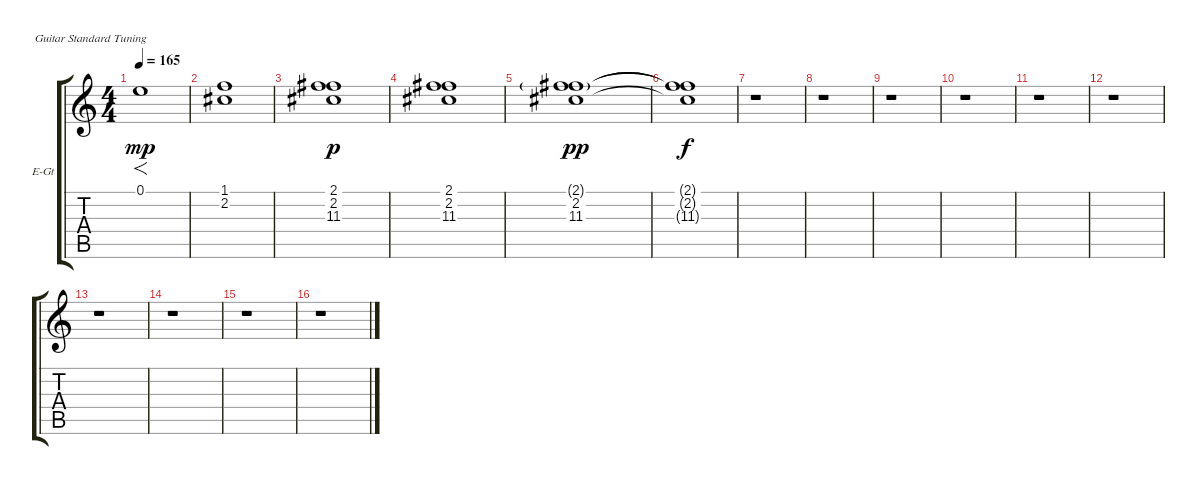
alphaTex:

\defaultSystemsLayout 4
\bracketExtendMode groupsimilarinstruments
\firstSystemTrackNameOrientation horizontal
\otherSystemsTrackNameOrientation horizontal
\track ("Electric Guitar" "E-Gt") {instrument electricguitarclean}
\staff {score tabs}
\tuning (E4 B3 G3 D3 A2 E2)
\ts (4 4)
\tempo 165
\clef g2
\ks c
0.1.1{f dy mp} |
(1.1 2.2).1 |
(2.1 2.2 11.3).1{dy p} |
(2.1 2.2 11.3).1 |
(2.1{g} 2.2 11.3).1{dy pp} |
(2.1{t} 2.2{t} 11.3{t}).1{dy f} |
r.1 |
r.1 |
r.1 |
r.1 |
r.1 |
r.1 |
r.1 |
r.1 |
r.1 |
r.1
